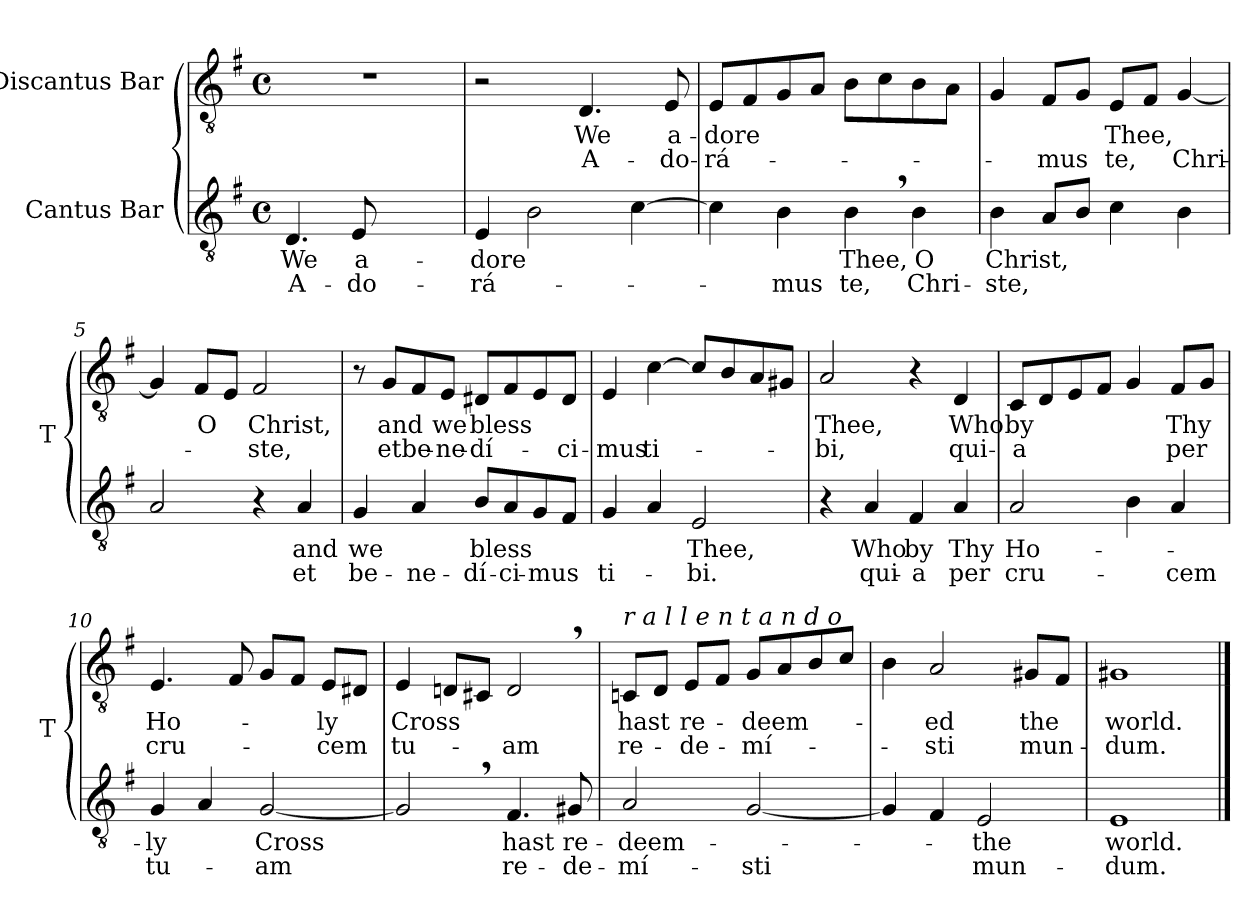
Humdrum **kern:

**kern	**text	**text	**kern	**text	**text
*part2	*part2	*part2	*part1	*part1	*part1
*staff2	*staff2	*staff2	*staff1	*staff1	*staff1
*I"Cantus Bar	*	*	*I"Discantus Bar	*	*
*	*	*	*I'T	*	*
*clefGv2	*	*	*clefGv2	*	*
*k[f#]	*	*	*k[f#]	*	*
*e:	*	*	*e:	*	*
*M4/4	*	*	*M4/4	*	*
*met(c)	*	*	*met(c)	*	*
=1	=1	=1	=1	=1	=1
!	!LO:LY:b	!LO:LY:b	!	!	!
4.D/	We	A-	1r	.	.
!	!LO:LY:b	!LO:LY:b	!	!	!
8E/	a-	-do-	.	.	.
2ryy	.	.	.	.	.
=2	=2	=2	=2	=2	=2
!	!LO:LY:b	!LO:LY:b	!	!	!
4E/	-dore	-rá-	2r	.	.
2B\	.	.	.	.	.
!	!	!	!	!LO:LY:b	!LO:LY:b
.	.	.	4.D/	We	A-
[4c\	.	.	.	.	.
!	!	!	!	!LO:LY:b	!LO:LY:b
.	.	.	8E/	a-	-do-
=3	=3	=3	=3	=3	=3
!	!	!	!	!LO:LY:b	!LO:LY:b
4c\]	.	.	8E/L	-dore	-rá-
.	.	.	8F#/	.	.
!	!	!LO:LY:b	!	!	!
4B\	.	-mus	8G/	.	.
.	.	.	8A/J	.	.
!	!LO:LY:b	!LO:LY:b	!	!	!
4B,>\	Thee,	te,	8B\L	.	.
.	.	.	8c\	.	.
!	!LO:LY:b	!LO:LY:b	!	!	!
4B\	O	Chri-	8B\	.	.
.	.	.	8A\J	.	.
=4	=4	=4	=4	=4	=4
!	!LO:LY:b	!LO:LY:b	!	!	!
4B\	Christ,	-ste,	4G/	.	.
!	!	!	!	!	!LO:LY:b
8A/L	.	.	8F#/L	.	-mus
8B/J	.	.	8G/J	.	.
!	!	!	!	!LO:LY:b	!LO:LY:b
4c\	.	.	8E/L	Thee,	te,
.	.	.	8F#/J	.	.
!	!	!	!	!	!LO:LY:b
4B\	.	.	[4G/	.	Chri-
=5	=5	=5	=5	=5	=5
2A/	.	.	4G/]	.	.
!	!	!	!	!LO:LY:b	!
.	.	.	8F#/L	O	.
.	.	.	8E/J	.	.
!	!	!	!	!LO:LY:b	!LO:LY:b
4r	.	.	2F#/	Christ,	-ste,
!	!LO:LY:b	!LO:LY:b	!	!	!
4A/	and	et	.	.	.
!!LO:LB:g=z
=6	=6	=6	=6	=6	=6
!	!LO:LY:b	!LO:LY:b	!	!	!
4G/	we	be-	8r	.	.
!	!	!	!	!LO:LY:b	!LO:LY:b
.	.	.	8G/L	and	et
!	!	!LO:LY:b	!	!	!
!	!	!	!	!	!LO:LY:b
4A/	.	-ne-	8F#/	.	be-
!	!	!	!	!LO:LY:b	!LO:LY:b
.	.	.	8E/J	we	-ne-
!	!LO:LY:b	!LO:LY:b	!	!	!
!	!	!	!	!LO:LY:b	!LO:LY:b
8B/L	bless	-dí-	8D#X/L	bless	-dí-
!	!	!LO:LY:b	!	!	!
8A/	.	-ci-	8F#/	.	.
!	!	!LO:LY:b	!	!	!
8G/	.	-mus	8E/	.	.
!	!	!	!	!	!LO:LY:b
8F#/J	.	.	8D#/J	.	-ci-
=7	=7	=7	=7	=7	=7
!	!	!LO:LY:b	!	!	!
!	!	!	!	!	!LO:LY:b
4G/	.	ti-	4E/	.	-mus
!	!	!	!	!	!LO:LY:b
4A/	.	.	[4c\	.	ti-
!	!LO:LY:b	!LO:LY:b	!	!	!
2E/	Thee,	-bi.	8c/L]	.	.
.	.	.	8B/	.	.
.	.	.	8A/	.	.
.	.	.	8G#X/J	.	.
=8	=8	=8	=8	=8	=8
!	!	!	!	!LO:LY:b	!LO:LY:b
4r	.	.	2A/	Thee,	-bi,
!	!LO:LY:b	!LO:LY:b	!	!	!
4A/	Who	qui-	.	.	.
!	!LO:LY:b	!LO:LY:b	!	!	!
4F#/	by	-a	4r	.	.
!	!LO:LY:b	!LO:LY:b	!	!	!
!	!	!	!	!LO:LY:b	!LO:LY:b
4A/	Thy	per	4D/	Who	qui-
=9	=9	=9	=9	=9	=9
!	!LO:LY:b	!LO:LY:b	!	!	!
!	!	!	!	!LO:LY:b	!LO:LY:b
2A/	Ho-	cru-	8C/L	by	-a
.	.	.	8D/	.	.
.	.	.	8E/	.	.
.	.	.	8F#/J	.	.
4B\	.	.	4G/	.	.
!	!	!LO:LY:b	!	!	!
!	!	!	!	!LO:LY:b	!LO:LY:b
4A/	.	-cem	8F#/L	Thy	per
.	.	.	8G/J	.	.
!!LO:LB:g=z
=10	=10	=10	=10	=10	=10
!	!LO:LY:b	!LO:LY:b	!	!	!
!	!	!	!	!LO:LY:b	!LO:LY:b
4G/	-ly	tu-	4.E/	Ho-	cru-
4A/	.	.	.	.	.
.	.	.	8F#/	.	.
!	!LO:LY:b	!LO:LY:b	!	!	!
[2G/	Cross	-am	8G/L	.	.
.	.	.	8F#/J	.	.
!	!	!	!	!LO:LY:b	!LO:LY:b
.	.	.	8E/L	-ly	-cem
.	.	.	8D#X/J	.	.
=11	=11	=11	=11	=11	=11
!	!	!	!	!LO:LY:b	!LO:LY:b
2G,>/]	.	.	4E/	Cross	tu-
.	.	.	8Dn/L	.	.
.	.	.	8C#X/J	.	.
!	!LO:LY:b	!LO:LY:b	!	!	!
!	!	!	!	!	!LO:LY:b
4.F#/	hast	re-	2D,>/	.	-am
!	!LO:LY:b	!LO:LY:b	!	!	!
8G#X/	re-	-de-	.	.	.
=12	=12	=12	=12	=12	=12
!	!LO:LY:b	!LO:LY:b	!	!	!
!	!	!	!LO:TX:a:i:t=r a l l e n t a n d o	!	!
!	!	!	!	!LO:LY:b	!LO:LY:b
2A/	-deem-	-mí-	8Cn/L	hast	re-
.	.	.	8D/J	.	.
!	!	!	!	!LO:LY:b	!LO:LY:b
.	.	.	8E/L	re-	-de-
.	.	.	8F#/J	.	.
!	!	!LO:LY:b	!	!	!
!	!	!	!	!LO:LY:b	!LO:LY:b
[2G/	.	-sti	8G/L	- deem-	-mí-
.	.	.	8A/	.	.
.	.	.	8B/	.	.
.	.	.	8c/J	.	.
=13	=13	=13	=13	=13	=13
4G/]	.	.	4B\	.	.
!	!	!	!	!LO:LY:b	!LO:LY:b
4F#/	.	.	2A/	-ed	-sti
!	!LO:LY:b	!LO:LY:b	!	!	!
2E/	the	mun-	.	.	.
!	!	!	!	!LO:LY:b	!LO:LY:b
.	.	.	8G#X/L	the	mun-
.	.	.	8F#/J	.	.
=14	=14	=14	=14	=14	=14
!	!LO:LY:b	!LO:LY:b	!	!	!
!	!	!	!	!LO:LY:b	!LO:LY:b
1E	world.	-dum.	1G#X	world.	-dum.
==	==	==	==	==	==
*-	*-	*-	*-	*-	*-
